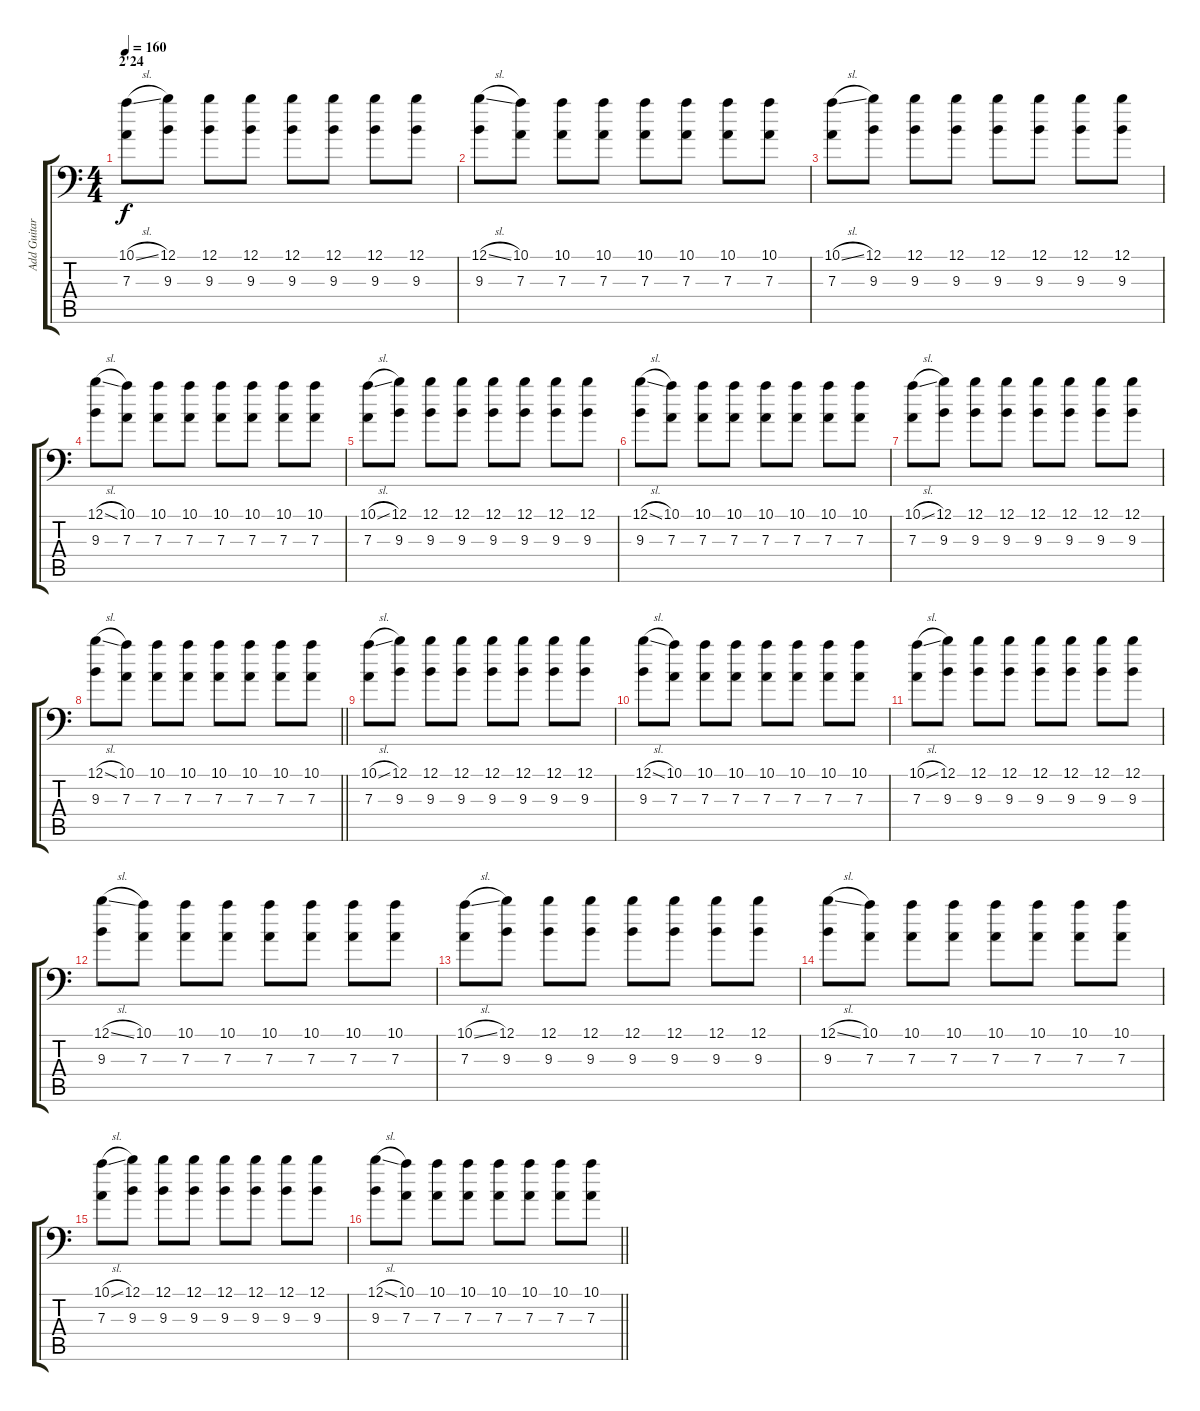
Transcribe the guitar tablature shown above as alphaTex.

\track ("Add Guitar" "Add Guitar") {instrument overdrivenguitar}
\staff {score tabs}
\tuning (B3 Gb3 D3 A2 E2 A1) {hide}
\ts (4 4)
\section ("" "2'24")
\tempo 160
\clef f4
\ks c
(10.1{sl} 7.3).8{dy f} (12.1 9.3).8 (12.1 9.3).8 (12.1 9.3).8 (12.1 9.3).8 (12.1 9.3).8 (12.1 9.3).8 (12.1 9.3).8 |
(12.1{sl} 9.3).8 (10.1 7.3).8 (10.1 7.3).8 (10.1 7.3).8 (10.1 7.3).8 (10.1 7.3).8 (10.1 7.3).8 (10.1 7.3).8 |
(10.1{sl} 7.3).8 (12.1 9.3).8 (12.1 9.3).8 (12.1 9.3).8 (12.1 9.3).8 (12.1 9.3).8 (12.1 9.3).8 (12.1 9.3).8 |
(12.1{sl} 9.3).8 (10.1 7.3).8 (10.1 7.3).8 (10.1 7.3).8 (10.1 7.3).8 (10.1 7.3).8 (10.1 7.3).8 (10.1 7.3).8 |
(10.1{sl} 7.3).8 (12.1 9.3).8 (12.1 9.3).8 (12.1 9.3).8 (12.1 9.3).8 (12.1 9.3).8 (12.1 9.3).8 (12.1 9.3).8 |
(12.1{sl} 9.3).8 (10.1 7.3).8 (10.1 7.3).8 (10.1 7.3).8 (10.1 7.3).8 (10.1 7.3).8 (10.1 7.3).8 (10.1 7.3).8 |
(10.1{sl} 7.3).8 (12.1 9.3).8 (12.1 9.3).8 (12.1 9.3).8 (12.1 9.3).8 (12.1 9.3).8 (12.1 9.3).8 (12.1 9.3).8 |
\barLineRight lightlight
(12.1{sl} 9.3).8 (10.1 7.3).8 (10.1 7.3).8 (10.1 7.3).8 (10.1 7.3).8 (10.1 7.3).8 (10.1 7.3).8 (10.1 7.3).8 |
(10.1{sl} 7.3).8 (12.1 9.3).8 (12.1 9.3).8 (12.1 9.3).8 (12.1 9.3).8 (12.1 9.3).8 (12.1 9.3).8 (12.1 9.3).8 |
(12.1{sl} 9.3).8 (10.1 7.3).8 (10.1 7.3).8 (10.1 7.3).8 (10.1 7.3).8 (10.1 7.3).8 (10.1 7.3).8 (10.1 7.3).8 |
(10.1{sl} 7.3).8 (12.1 9.3).8 (12.1 9.3).8 (12.1 9.3).8 (12.1 9.3).8 (12.1 9.3).8 (12.1 9.3).8 (12.1 9.3).8 |
(12.1{sl} 9.3).8 (10.1 7.3).8 (10.1 7.3).8 (10.1 7.3).8 (10.1 7.3).8 (10.1 7.3).8 (10.1 7.3).8 (10.1 7.3).8 |
(10.1{sl} 7.3).8 (12.1 9.3).8 (12.1 9.3).8 (12.1 9.3).8 (12.1 9.3).8 (12.1 9.3).8 (12.1 9.3).8 (12.1 9.3).8 |
(12.1{sl} 9.3).8 (10.1 7.3).8 (10.1 7.3).8 (10.1 7.3).8 (10.1 7.3).8 (10.1 7.3).8 (10.1 7.3).8 (10.1 7.3).8 |
(10.1{sl} 7.3).8 (12.1 9.3).8 (12.1 9.3).8 (12.1 9.3).8 (12.1 9.3).8 (12.1 9.3).8 (12.1 9.3).8 (12.1 9.3).8 |
\barLineRight lightlight
(12.1{sl} 9.3).8 (10.1 7.3).8 (10.1 7.3).8 (10.1 7.3).8 (10.1 7.3).8 (10.1 7.3).8 (10.1 7.3).8 (10.1 7.3).8
